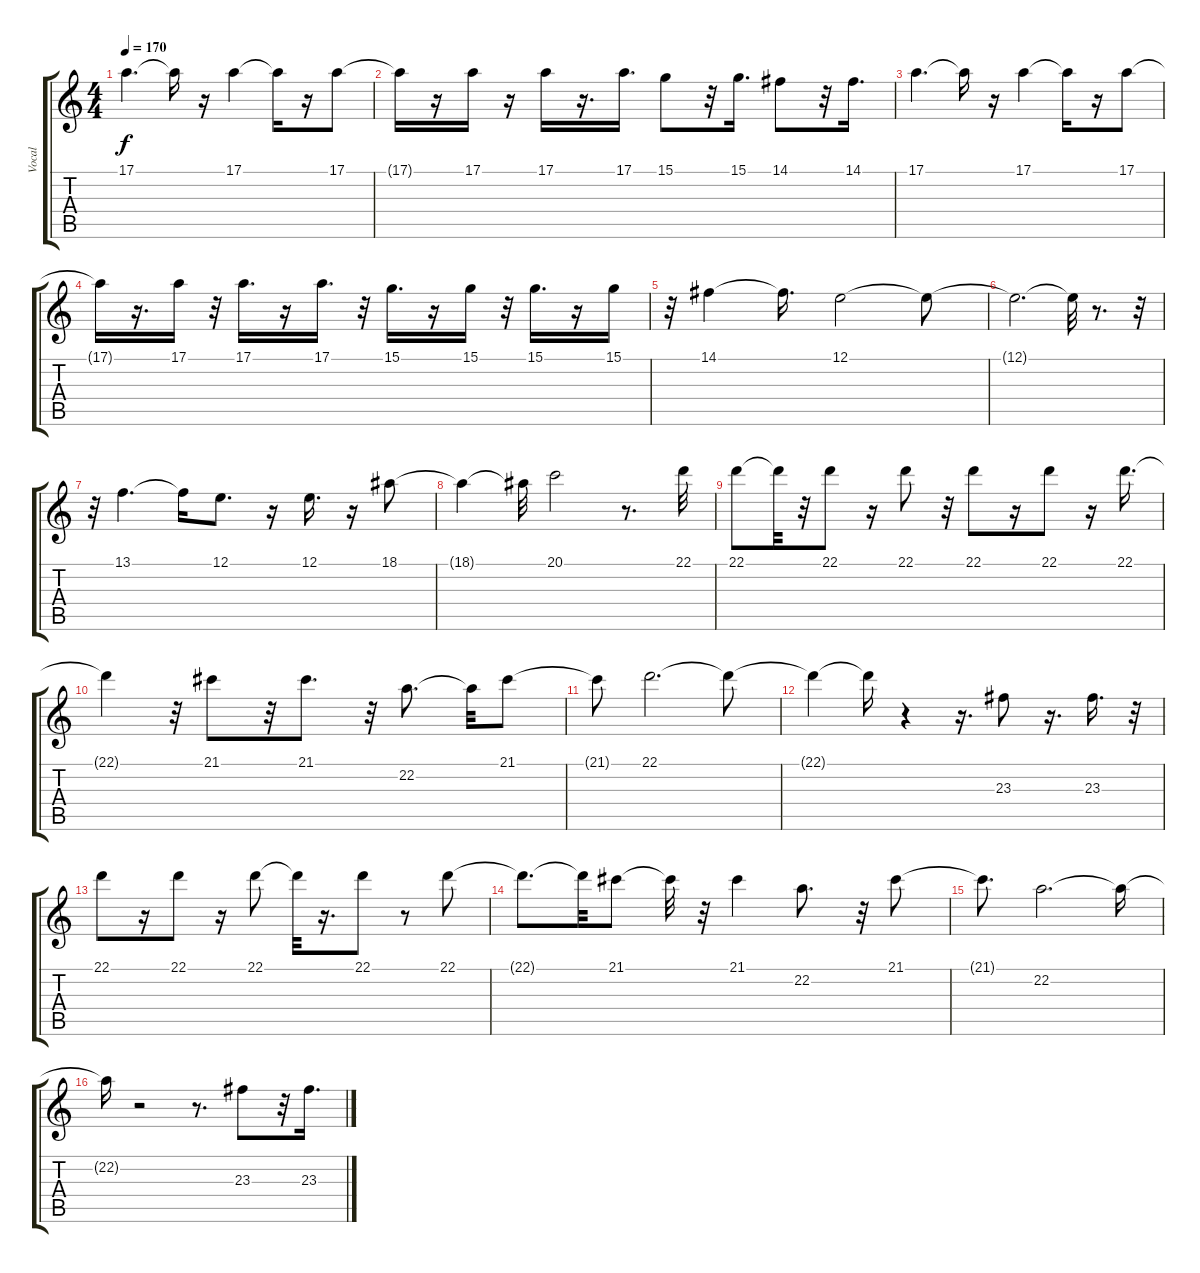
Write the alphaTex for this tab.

\track ("Vocal" "Vocal") {instrument lead8bassandlead}
\staff {score tabs}
\tuning (E4 B3 G3 D3 A2 E2) {hide}
\ts (4 4)
\tempo 170
\clef g2
\ks c
17.1{t}.4{d dy f} 17.1{t}.16 r.16 17.1.4 17.1{t}.16 r.16 17.1.8 |
17.1{t}.16 r.16 17.1.16 r.16 17.1.16 r.16{d} 17.1.16{d} 15.1.8 r.32 15.1.16{d} 14.1.8 r.32 14.1.16{d} |
17.1.4{d} 17.1{t}.16 r.16 17.1.4 17.1{t}.16 r.16 17.1.8 |
17.1{t}.16 r.16{d} 17.1.16 r.32 17.1.16{d} r.16 17.1.16{d} r.32 15.1.16{d} r.16 15.1.16 r.32 15.1.16{d} r.16 15.1.16 |
r.32 14.1.4 14.1{t}.16{d} 12.1.2 12.1{t}.8 |
12.1{t}.2{d} 12.1{t}.32 r.8{d} r.32 |
r.32 13.1.4{d} 13.1{t}.16 12.1.8{d} r.16 12.1.16{d} r.16 18.1.8 |
18.1{t}.4 18.1{t}.32 20.1.2 r.8{d} 22.1.32 |
22.1.8 22.1{t}.32 r.32 22.1.8 r.16 22.1.8 r.32 22.1.8 r.16 22.1.8 r.16 22.1.16{d} |
22.1{t}.4 r.32 21.1.8 r.32 21.1.8{d} r.32 22.2.8{d} 22.2{t}.32 21.1.8 |
21.1{t}.8 22.1.2{d} 22.1{t}.8 |
22.1{t}.4 22.1{t}.16 r.4 r.16{d} 23.3.8 r.16{d} 23.3.16{d} r.32 |
22.1.8 r.16 22.1.8 r.16 22.1.8 22.1{t}.32 r.16{d} 22.1.8 r.8 22.1.8 |
22.1{t}.8{d} 22.1{t}.32 21.1.8 21.1{t}.32 r.32 21.1.4 22.2.8{d} r.32 21.1.8 |
21.1{t}.8{d} 22.2.2{d} 22.2{t}.16 |
22.2{t}.16 r.2 r.8{d} 23.3.8 r.32 23.3.16{d}
